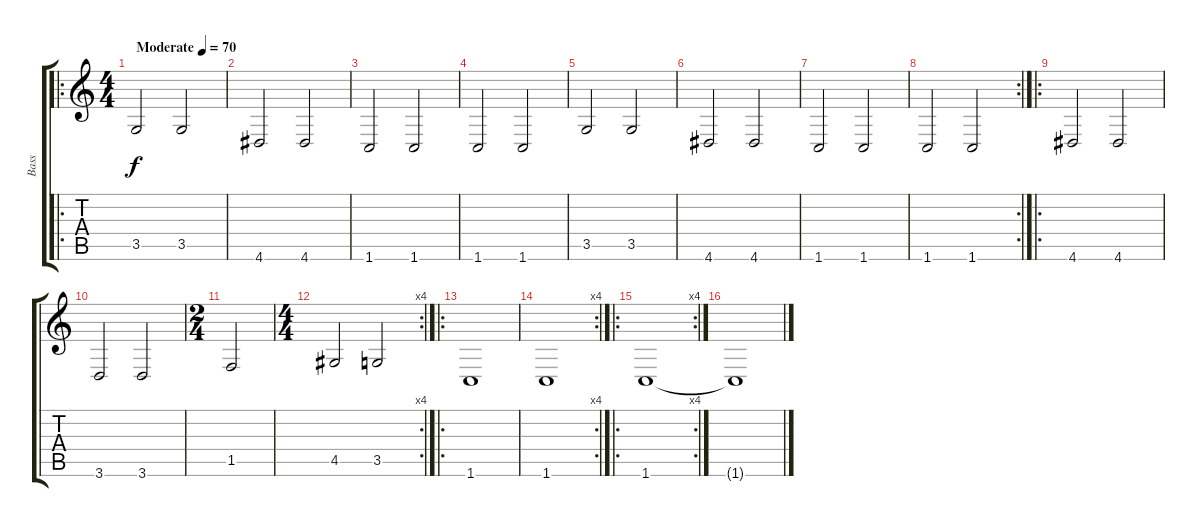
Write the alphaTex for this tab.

\track ("Bass" "Bass") {instrument electricbassfinger}
\staff {score tabs}
\tuning (B3 Gb3 D3 A2 E2 B1) {hide}
\ro
\ts (4 4)
\tempo (70 "Moderate")
\clef g2
\ks c
3.5.2{dy f instrument electricbassfinger} 3.5.2 |
4.6.2 4.6.2 |
1.6.2 1.6.2 |
1.6.2 1.6.2 |
3.5.2 3.5.2 |
4.6.2 4.6.2 |
1.6.2 1.6.2 |
\rc 2
1.6.2 1.6.2 |
\ro
4.6.2 4.6.2 |
3.6.2 3.6.2 |
\ts (2 4)
1.5.2 |
\rc 4
\ts (4 4)
4.5.2 3.5.2 |
\ro
1.6.1 |
\rc 4
1.6.1 |
\ro
\rc 4
1.6.1 |
1.6{t}.1
